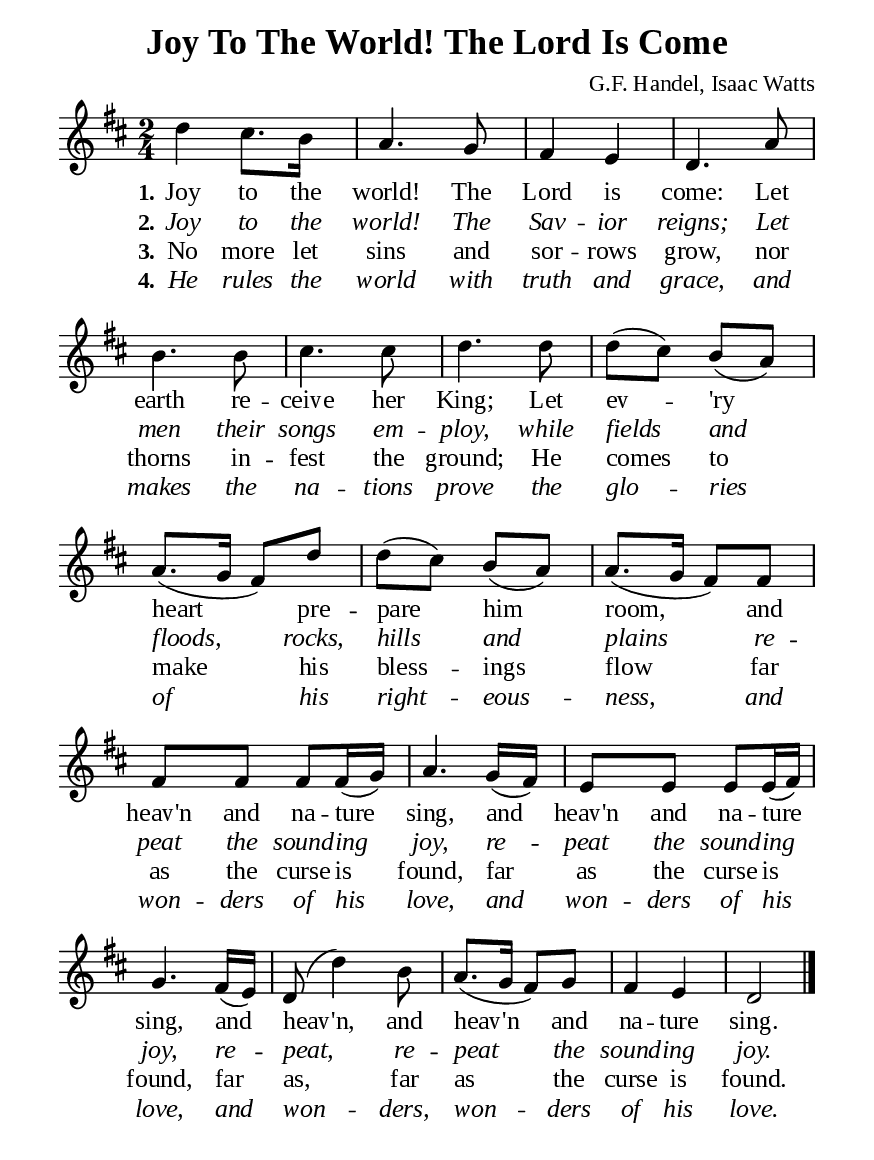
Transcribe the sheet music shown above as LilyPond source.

%%%%%%%%%%%%%%%%%%%%%%%%%%%%%
% CONTENTS OF THIS DOCUMENT
% 1. Common settings
% 2. Verse music
% 3. Verse lyrics
% 4. Layout
%%%%%%%%%%%%%%%%%%%%%%%%%%%%%

%%%%%%%%%%%%%%%%%%%%%%%%%%%%%
% 1. Common settings
%%%%%%%%%%%%%%%%%%%%%%%%%%%%%
\version "2.18.2"

\header {
  title = "Joy To The World! The Lord Is Come"
  composer = "G.F. Handel, Isaac Watts"
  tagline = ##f
}

global= {
  \key d \major
  \time 2/4
  \override Score.BarNumber.break-visibility = ##(#f #f #f)
  \override Lyrics.LyricSpace.minimum-distance = #3.0
}

\paper {
  #(set-paper-size "a5")
  top-margin = 3.2\mm
  bottom-marign = 10\mm
  left-margin = 10\mm
  right-margin = 10\mm
  indent = #0
  #(define fonts
	 (make-pango-font-tree "Liberation Serif"
	 		       "Liberation Serif"
			       "Liberation Serif"
			       (/ 20 20)))
  system-system-spacing = #'((basic-distance . 3) (padding . 3))
}

printItalic = \with {
  \override LyricText.font-shape = #'italic
}

%%%%%%%%%%%%%%%%%%%%%%%%%%%%%
% 2. Verse music
%%%%%%%%%%%%%%%%%%%%%%%%%%%%%
musicVerseSoprano = \relative c'' {
  %{	01	%} d4 cis8. b16 |
  %{	02	%} a4. g8 |
  %{	03	%} fis4 e |
  %{	04	%} d4. a'8 |
  %{	05	%} b4. b8 |
  %{	06	%} cis4. cis8 |
  %{	07	%} d4. d8 |
  %{	08	%} d8 (cis) b (a) |
  %{	09	%} a8. (g16 fis8) d'8 |
  %{	10	%} d8 (cis) b (a) |
  %{	11	%} a8. (g16 fis8) fis |
  %{	12	%} fis fis fis fis16 (g) |
  %{	13	%} a4. g16 (fis) |
  %{	14	%} e8 e e e16 (fis) |
  %{	15	%} g4. fis16 (e) |
  %{	16	%} d8 (d'4) b8 |
  %{	17	%} a8. (g16 fis8) g |
  %{	18	%} fis4 e |
  %{	19	%} d2 \bar "|."
}

%%%%%%%%%%%%%%%%%%%%%%%%%%%%%
% 3. Verse lyrics
%%%%%%%%%%%%%%%%%%%%%%%%%%%%%
verseOne = \lyricmode {
  \set stanza = #"1."
  Joy to the world! The Lord is come:
  Let earth re -- ceive her King;
  Let ev -- 'ry heart pre -- pare him room,
  and heav'n and na -- ture sing,
  and heav'n and na -- ture sing,
  and heav'n, and heav'n and na -- ture sing.
}

verseTwo = \lyricmode {
  \set stanza = #"2."
  Joy to the world! The Sav -- ior reigns;
  Let men their songs em -- ploy, while fields and floods,
  rocks, hills and plains re -- peat the sound -- ing joy,
  re -- peat the sound -- ing joy, re -- peat,
  re -- peat the sound -- ing joy.
}

verseThree = \lyricmode {
  \set stanza = #"3."
  No more let sins and sor -- rows grow,
  nor thorns in -- fest the ground;
  He comes to make his bless -- ings flow far as the curse is found,
  far as the curse is found, far as, far as the curse is found.
}

verseFour = \lyricmode {
  \set stanza = #"4."
  He rules the world with truth and grace,
  and makes the na -- tions prove the glo -- ries of his right -- eous -- ness,
  and won -- ders of his love,
  and won -- ders of his love, and won -- ders, won -- ders of his love.
}

%%%%%%%%%%%%%%%%%%%%%%%%%%%%%
% 4. Layout
%%%%%%%%%%%%%%%%%%%%%%%%%%%%%
\score {
    \new ChoirStaff <<
      \new Staff <<
        \clef "treble"
        \new Voice = "sopranos" { \global   \musicVerseSoprano }
      >>
      \new Lyrics \lyricsto sopranos \verseOne
      \new Lyrics \printItalic \lyricsto sopranos \verseTwo
      \new Lyrics \lyricsto sopranos \verseThree
      \new Lyrics \printItalic \lyricsto sopranos \verseFour
    >>
}
